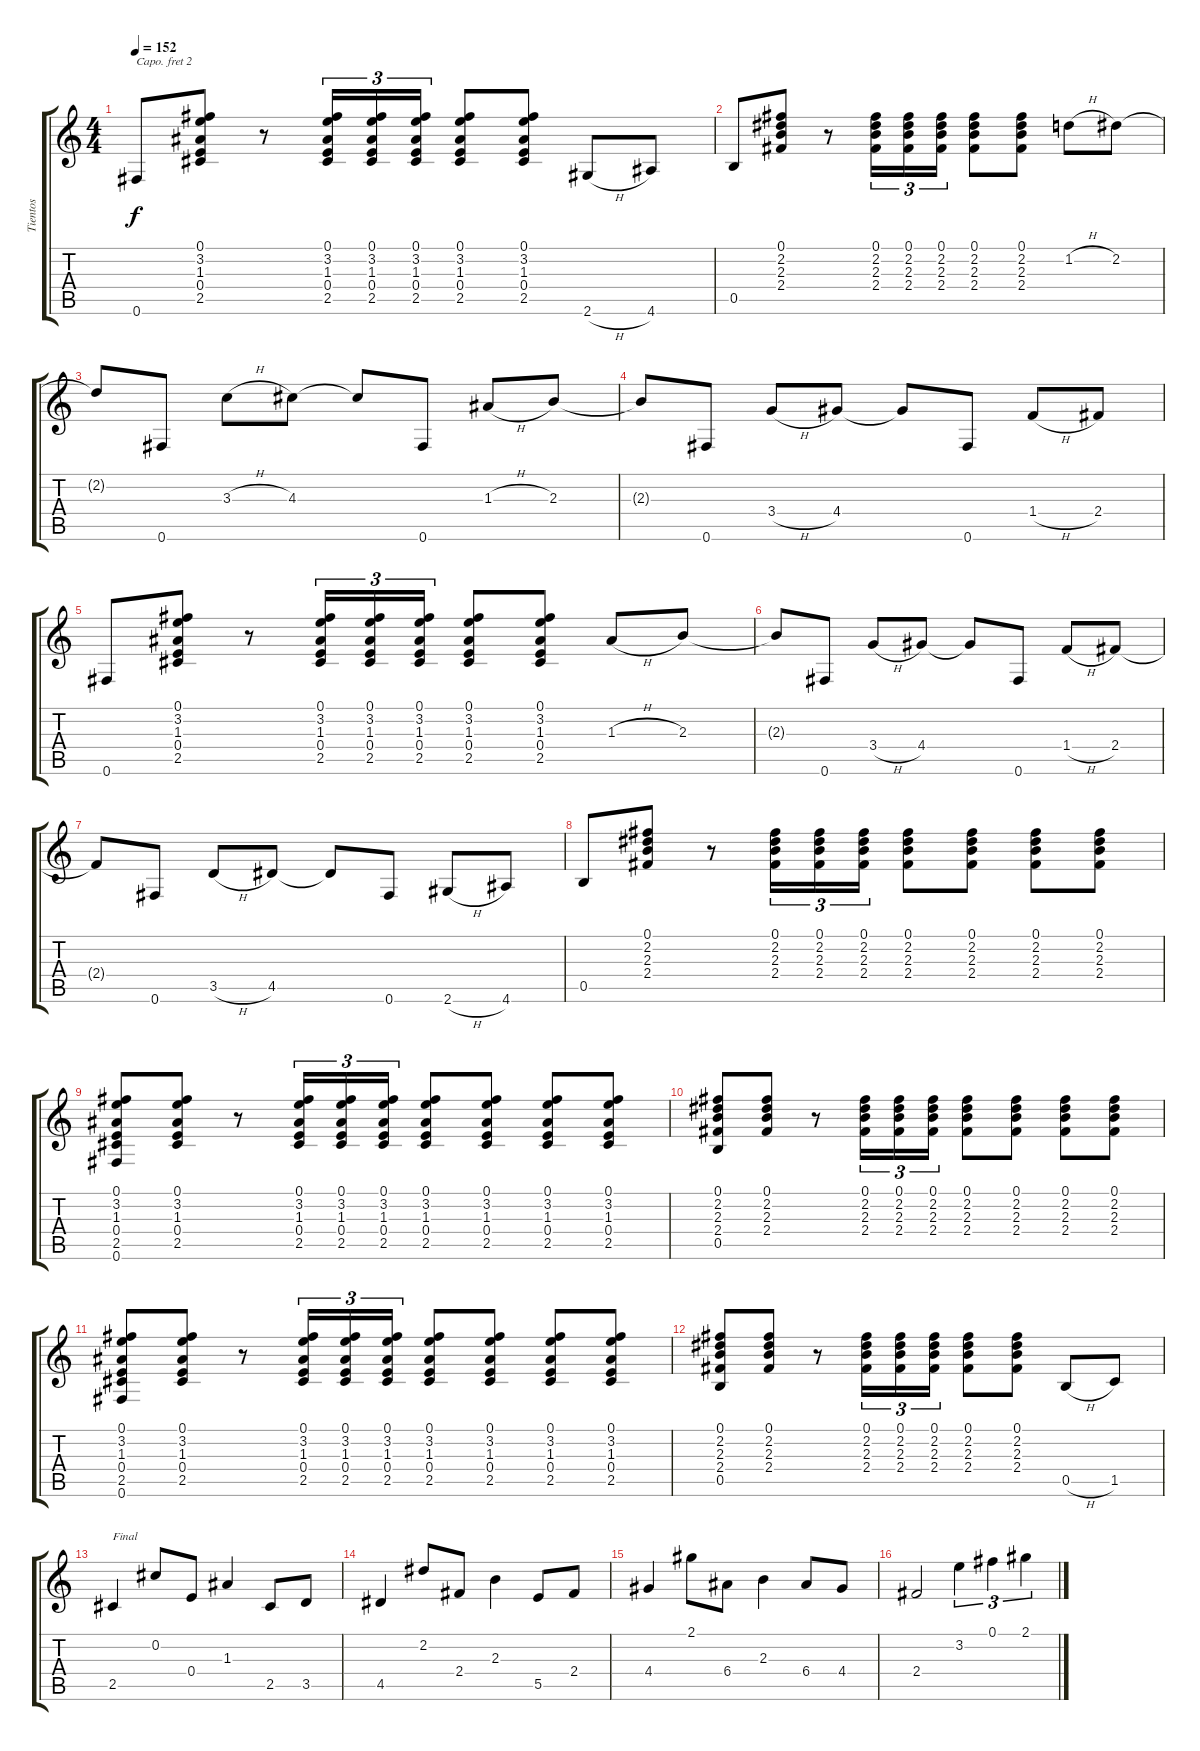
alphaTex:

\track ("Tientos" "Tientos") {instrument acousticguitarnylon}
\staff {score tabs}
\capo 2
\tuning (E4 B3 G3 D3 A2 E2) {hide}
\ts (4 4)
\tempo 152
\clef g2
\ks c
0.6.8{dy f} (0.1 3.2 1.3 0.4 2.5).8 r.8 (0.1 3.2 1.3 0.4 2.5).16{tu (3 2)} (0.1 3.2 1.3 0.4 2.5).16{tu (3 2)} (0.1 3.2 1.3 0.4 2.5).16{tu (3 2)} (0.1 3.2 1.3 0.4 2.5).8 (0.1 3.2 1.3 0.4 2.5).8 2.6{h}.8 4.6.8 |
0.5.8 (0.1 2.2 2.3 2.4).8 r.8 (0.1 2.2 2.3 2.4).16{tu (3 2)} (0.1 2.2 2.3 2.4).16{tu (3 2)} (0.1 2.2 2.3 2.4).16{tu (3 2)} (0.1 2.2 2.3 2.4).8 (0.1 2.2 2.3 2.4).8 1.2{h}.8 2.2.8 |
2.2{t}.8 0.6.8 3.3{h}.8 4.3.8 4.3{t}.8 0.6.8 1.3{h}.8 2.3.8 |
2.3{t}.8 0.6.8 3.4{h}.8 4.4.8 4.4{t}.8 0.6.8 1.4{h}.8 2.4.8 |
0.6.8 (0.1 3.2 1.3 0.4 2.5).8 r.8 (0.1 3.2 1.3 0.4 2.5).16{tu (3 2)} (0.1 3.2 1.3 0.4 2.5).16{tu (3 2)} (0.1 3.2 1.3 0.4 2.5).16{tu (3 2)} (0.1 3.2 1.3 0.4 2.5).8 (0.1 3.2 1.3 0.4 2.5).8 1.3{h}.8 2.3.8 |
2.3{t}.8 0.6.8 3.4{h}.8 4.4.8 4.4{t}.8 0.6.8 1.4{h}.8 2.4.8 |
2.4{t}.8 0.6.8 3.5{h}.8 4.5.8 4.5{t}.8 0.6.8 2.6{h}.8 4.6.8 |
0.5.8 (0.1 2.2 2.3 2.4).8 r.8 (0.1 2.2 2.3 2.4).16{tu (3 2)} (0.1 2.2 2.3 2.4).16{tu (3 2)} (0.1 2.2 2.3 2.4).16{tu (3 2)} (0.1 2.2 2.3 2.4).8 (0.1 2.2 2.3 2.4).8 (0.1 2.2 2.3 2.4).8 (0.1 2.2 2.3 2.4).8 |
(0.1 3.2 1.3 0.4 2.5 0.6).8 (0.1 3.2 1.3 0.4 2.5).8 r.8 (0.1 3.2 1.3 0.4 2.5).16{tu (3 2)} (0.1 3.2 1.3 0.4 2.5).16{tu (3 2)} (0.1 3.2 1.3 0.4 2.5).16{tu (3 2)} (0.1 3.2 1.3 0.4 2.5).8 (0.1 3.2 1.3 0.4 2.5).8 (0.1 3.2 1.3 0.4 2.5).8 (0.1 3.2 1.3 0.4 2.5).8 |
(0.1 2.2 2.3 2.4 0.5).8 (0.1 2.2 2.3 2.4).8 r.8 (0.1 2.2 2.3 2.4).16{tu (3 2)} (0.1 2.2 2.3 2.4).16{tu (3 2)} (0.1 2.2 2.3 2.4).16{tu (3 2)} (0.1 2.2 2.3 2.4).8 (0.1 2.2 2.3 2.4).8 (0.1 2.2 2.3 2.4).8 (0.1 2.2 2.3 2.4).8 |
(0.1 3.2 1.3 0.4 2.5 0.6).8 (0.1 3.2 1.3 0.4 2.5).8 r.8 (0.1 3.2 1.3 0.4 2.5).16{tu (3 2)} (0.1 3.2 1.3 0.4 2.5).16{tu (3 2)} (0.1 3.2 1.3 0.4 2.5).16{tu (3 2)} (0.1 3.2 1.3 0.4 2.5).8 (0.1 3.2 1.3 0.4 2.5).8 (0.1 3.2 1.3 0.4 2.5).8 (0.1 3.2 1.3 0.4 2.5).8 |
(0.1 2.2 2.3 2.4 0.5).8 (0.1 2.2 2.3 2.4).8 r.8 (0.1 2.2 2.3 2.4).16{tu (3 2)} (0.1 2.2 2.3 2.4).16{tu (3 2)} (0.1 2.2 2.3 2.4).16{tu (3 2)} (0.1 2.2 2.3 2.4).8 (0.1 2.2 2.3 2.4).8 0.5{h}.8 1.5.8 |
2.5.4{txt "Final"} 0.2.8 0.4.8 1.3.4 2.5.8 3.5.8 |
4.5.4 2.2.8 2.4.8 2.3.4 5.5.8 2.4.8 |
4.4.4 2.1.8 6.4.8 2.3.4 6.4.8 4.4.8 |
2.4.2 3.2.4{tu (3 2)} 0.1.4{tu (3 2)} 2.1.4{tu (3 2)}
